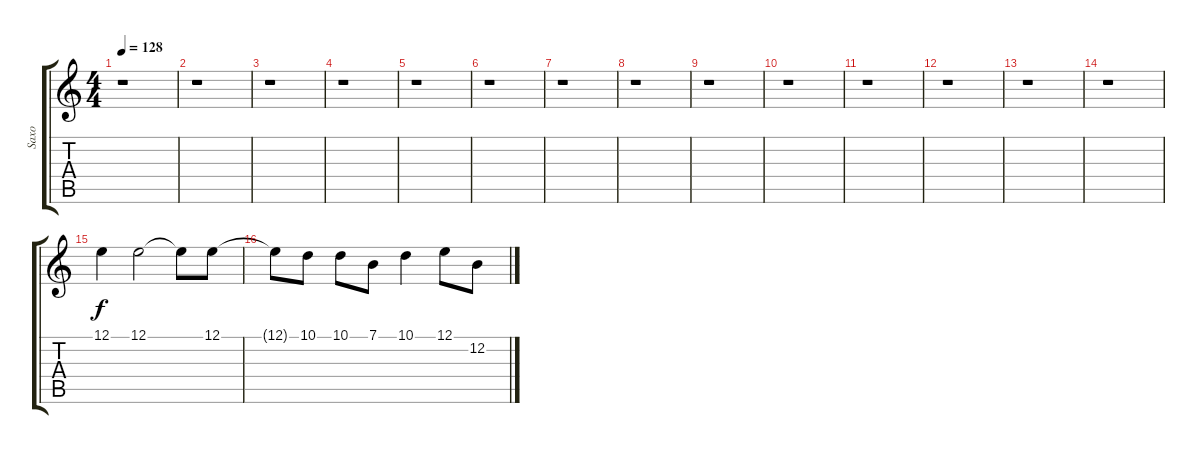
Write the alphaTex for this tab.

\track ("Saxo" "Saxo") {instrument altosax}
\staff {score tabs}
\tuning (E4 B3 G3 D3 A2 E2) {hide}
\ts (4 4)
\tempo 128
\clef g2
\ks c
r.1{dy f} |
r.1 |
r.1 |
r.1 |
r.1 |
r.1 |
r.1 |
r.1 |
r.1 |
r.1 |
r.1 |
r.1 |
r.1 |
r.1 |
12.1.4 12.1.2 12.1{t}.8 12.1.8 |
12.1{t}.8 10.1.8 10.1.8 7.1.8 10.1.4 12.1.8 12.2.8
